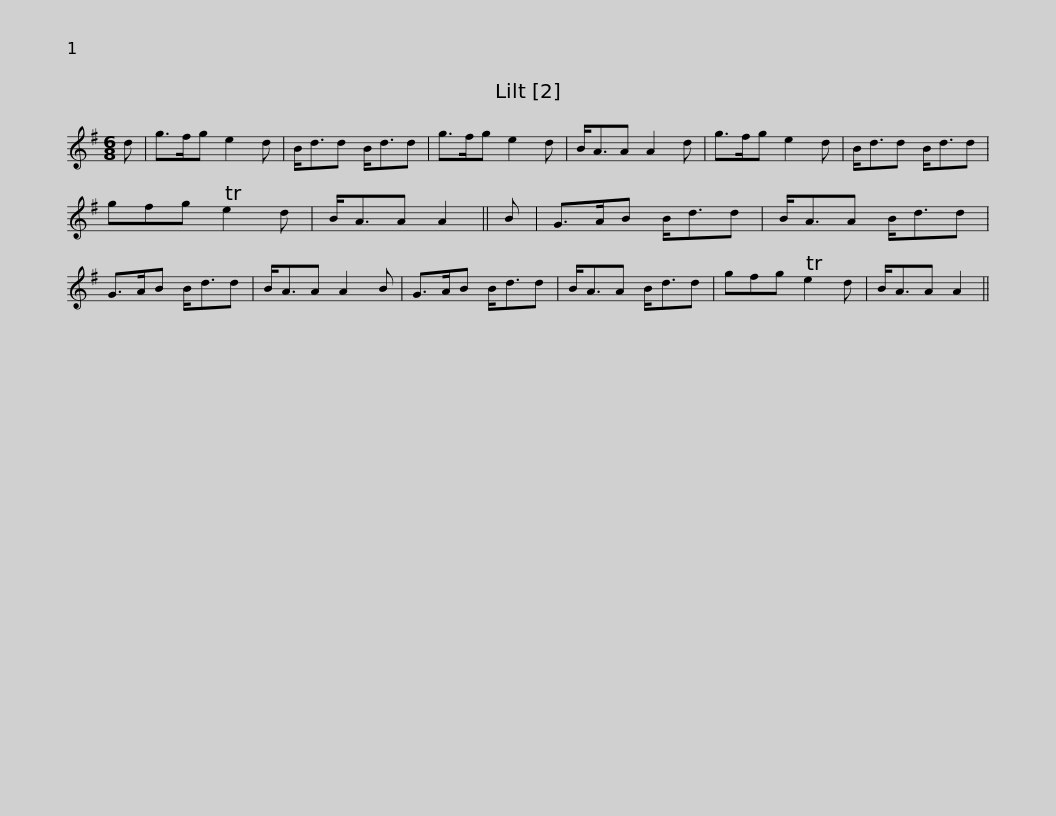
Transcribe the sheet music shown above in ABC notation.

X:1
L:1/8
M:6/8
I:linebreak $
K:G
V:1 treble
V:1
 d | g>fg e2 d | B<dd B<dd | g>fg e2 d | B<AA A2 d | %5
 g>fg e2 d | B<dd B<dd | gfg Te2 d |$ B<AA A2 || B | %10
 G>AB B<dd | B<AA B<dd | G>AB B<dd | B<AA A2 B | G>AB B<dd | %15
 B<AA B<dd |$ gfg Te2 d | B<AA A2 || %18
